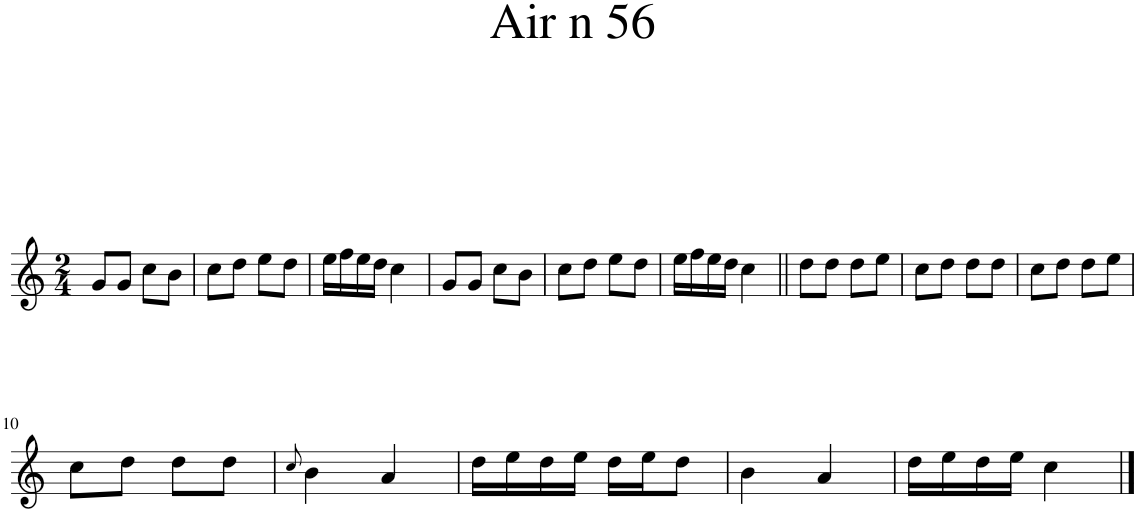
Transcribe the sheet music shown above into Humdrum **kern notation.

**kern
*part1
*staff1
*I"Piano
*I'Pno.
*clefG2
*k[]
*M2/4
=1
8g/L
8g/J
8cc\L
8b\J
=2
8cc\L
8dd\J
8ee\L
8dd\J
=3
16ee\LL
16ff\
16ee\
16dd\JJ
4cc\
=4
8g/L
8g/J
8cc\L
8b\J
=5
8cc\L
8dd\J
8ee\L
8dd\J
=6
16ee\LL
16ff\
16ee\
16dd\JJ
4cc\
=7||
8dd\L
8dd\J
8dd\L
8ee\J
=8
8cc\L
8dd\J
8dd\L
8dd\J
=9
8cc\L
8dd\J
8dd\L
8ee\J
!!LO:LB:g=z
=10
8cc\L
8dd\J
8dd\L
8dd\J
=11
8qcc/
4b\
4a/
=12
16dd\LL
16ee\
16dd\
16ee\JJ
16dd\LL
16ee\J
8dd\J
=13
4b\
4a/
=14
16dd\LL
16ee\
16dd\
16ee\JJ
4cc\
==
*-
